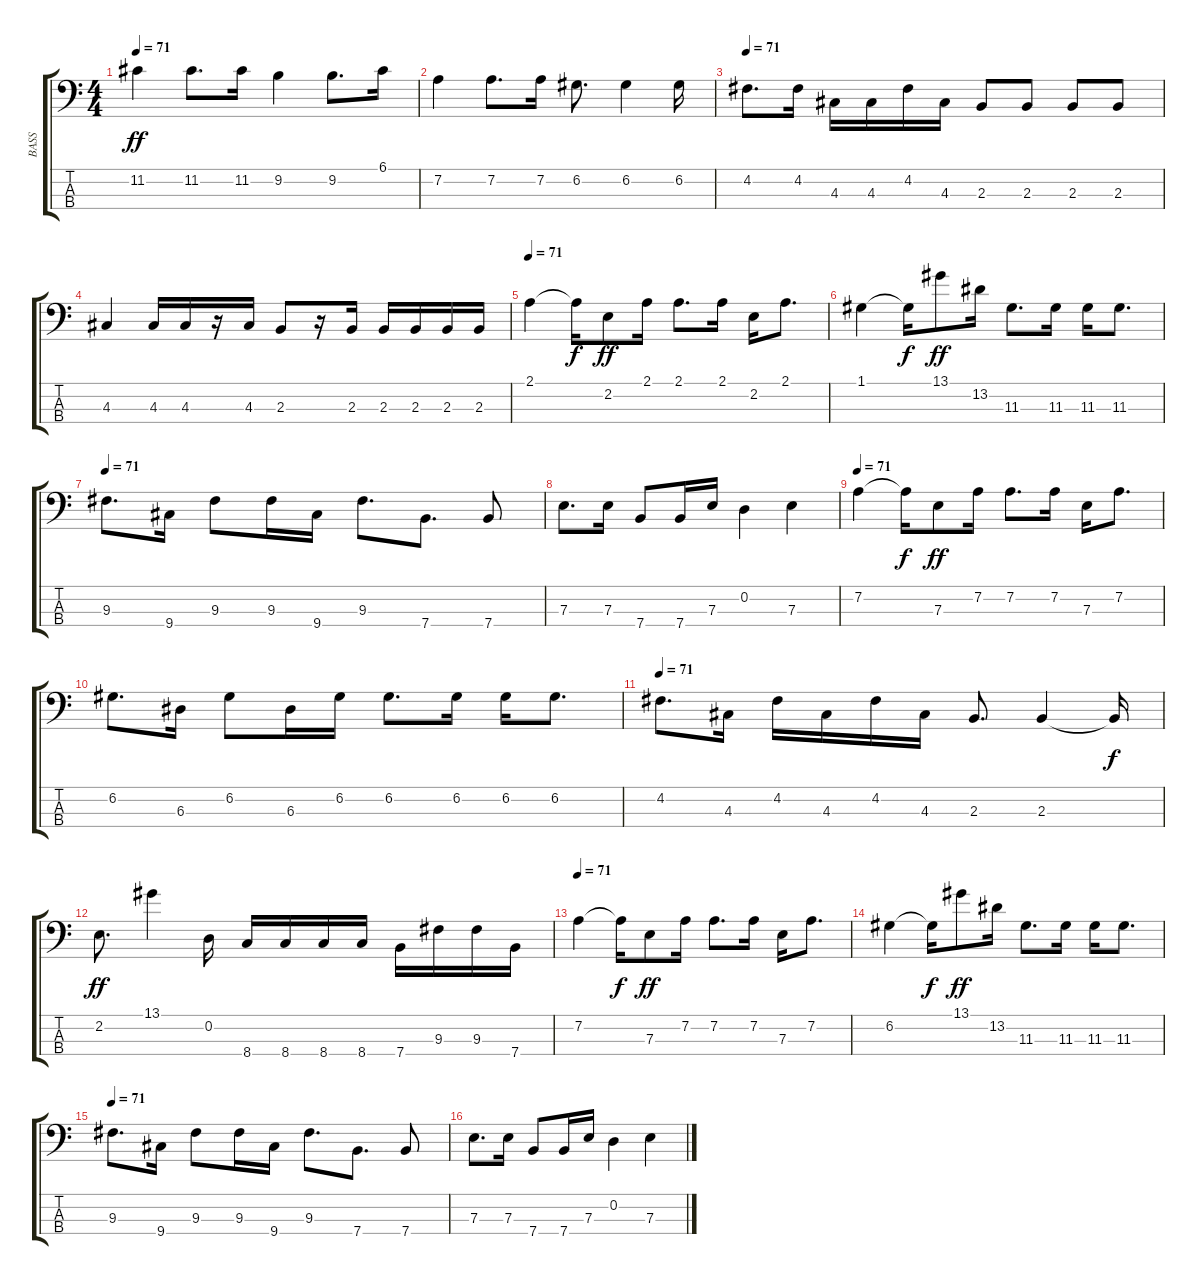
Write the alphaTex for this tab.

\track ("BASS" "BASS") {instrument electricbassfinger}
\staff {score tabs}
\tuning (G2 D2 A1 E1) {hide}
\ts (4 4)
\tempo 71
\clef f4
\ks c
11.2.4{dy ff} 11.2.8{d} 11.2.16 9.2.4 9.2.8{d} 6.1.16 |
7.2.4 7.2.8{d} 7.2.16 6.2.8{d} 6.2.4 6.2.16 |
\tempo 71
4.2.8{d} 4.2.16 4.3.16 4.3.16 4.2.16 4.3.16 2.3.8 2.3.8 2.3.8 2.3.8 |
4.3.4 4.3.16 4.3.16 r.16 4.3.16 2.3.8 r.16 2.3.16 2.3.16 2.3.16 2.3.16 2.3.16 |
\tempo 71
2.1.4 2.1{t}.16{dy f} 2.2.8{dy ff} 2.1.16 2.1.8{d} 2.1.16 2.2.16 2.1.8{d} |
1.1.4 1.1{t}.16{dy f} 13.1.8{dy ff} 13.2.16 11.3.8{d} 11.3.16 11.3.16 11.3.8{d} |
\tempo 71
9.3.8{d} 9.4.16 9.3.8 9.3.16 9.4.16 9.3.8{d} 7.4.8{d} 7.4.8 |
7.3.8{d} 7.3.16 7.4.8 7.4.16 7.3.16 0.2.4 7.3.4 |
\tempo 71
7.2.4 7.2{t}.16{dy f} 7.3.8{dy ff} 7.2.16 7.2.8{d} 7.2.16 7.3.16 7.2.8{d} |
6.2.8{d} 6.3.16 6.2.8 6.3.16 6.2.16 6.2.8{d} 6.2.16 6.2.16 6.2.8{d} |
\tempo 71
4.2.8{d} 4.3.16 4.2.16 4.3.16 4.2.16 4.3.16 2.3.8{d} 2.3.4 2.3{t}.16{dy f} |
2.2.8{d dy ff} 13.1.4 0.2.16 8.4.16 8.4.16 8.4.16 8.4.16 7.4.16 9.3.16 9.3.16 7.4.16 |
\tempo 71
7.2.4 7.2{t}.16{dy f} 7.3.8{dy ff} 7.2.16 7.2.8{d} 7.2.16 7.3.16 7.2.8{d} |
6.2.4 6.2{t}.16{dy f} 13.1.8{dy ff} 13.2.16 11.3.8{d} 11.3.16 11.3.16 11.3.8{d} |
\tempo 71
9.3.8{d} 9.4.16 9.3.8 9.3.16 9.4.16 9.3.8{d} 7.4.8{d} 7.4.8 |
7.3.8{d} 7.3.16 7.4.8 7.4.16 7.3.16 0.2.4 7.3.4
